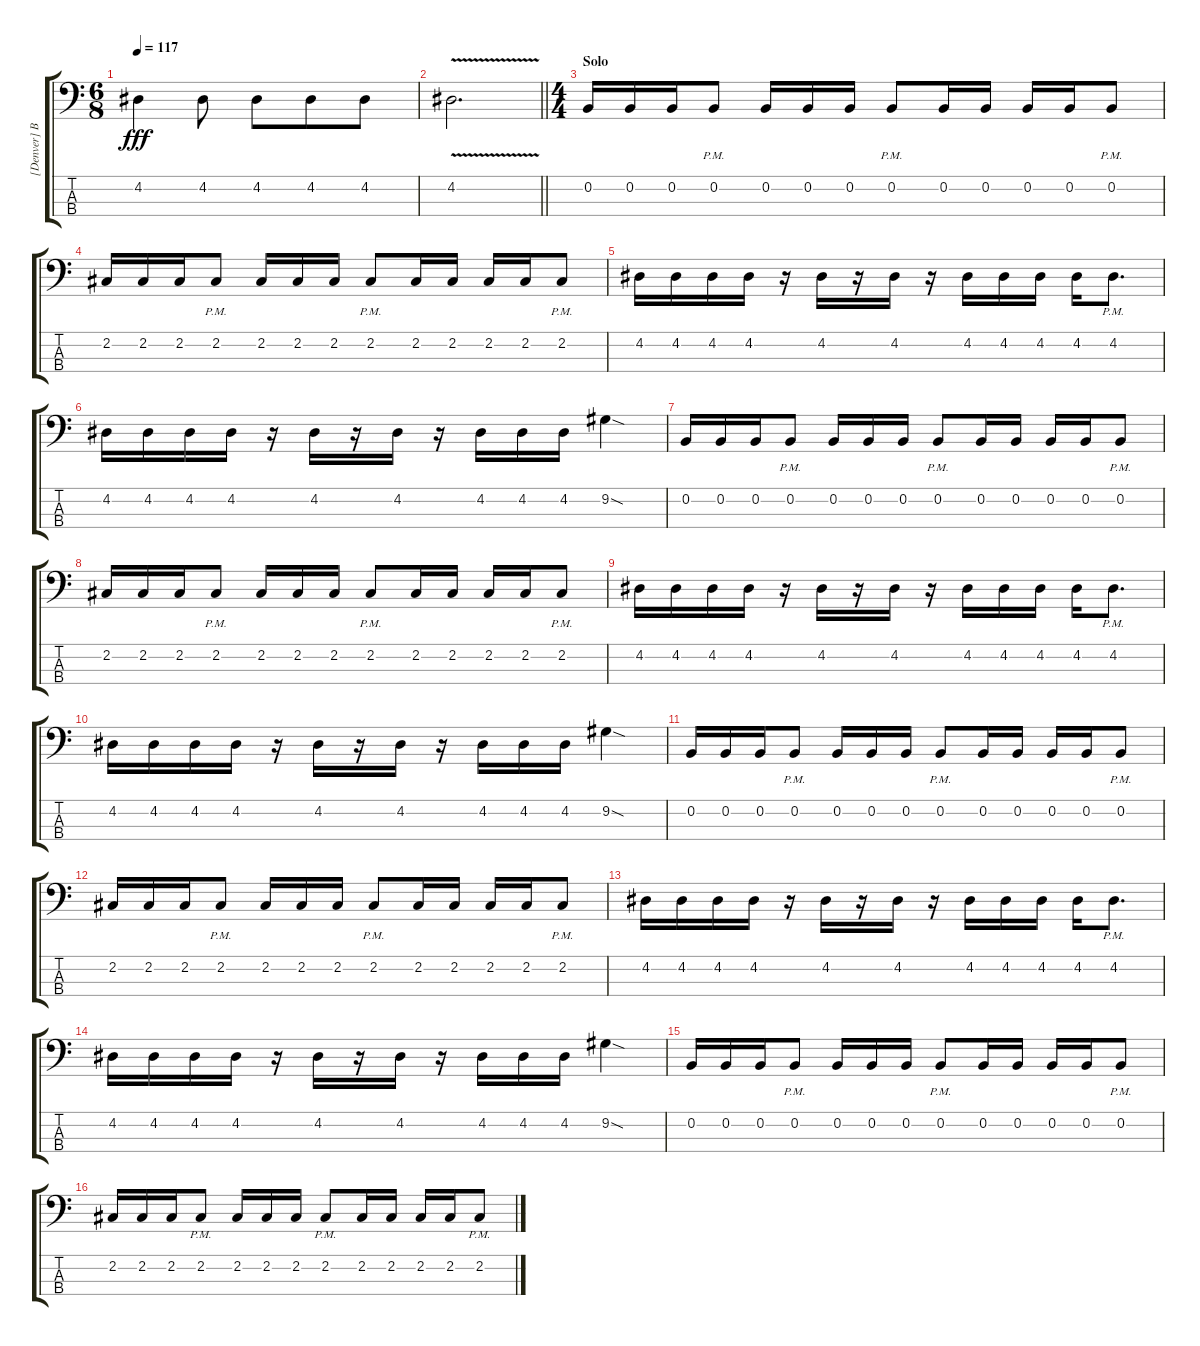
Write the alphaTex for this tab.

\track ("[Denver] Bass Guitar " "[Denver] B") {instrument electricbassfinger}
\staff {score tabs}
\tuning (E2 B1 Gb1 B0) {hide}
\ts (6 8)
\tempo 117
\clef f4
\ks c
4.2.4{dy fff} 4.2.8 4.2.8 4.2.8 4.2.8 |
\barLineRight lightlight
4.2{v}.2{d} |
\ts (4 4)
\section ("" "Solo")
0.2.16 0.2.16 0.2.16 0.2{pm}.8 0.2.16 0.2.16 0.2.16 0.2{pm}.8 0.2.16 0.2.16 0.2.16 0.2.16 0.2{pm}.8 |
2.2.16 2.2.16 2.2.16 2.2{pm}.8 2.2.16 2.2.16 2.2.16 2.2{pm}.8 2.2.16 2.2.16 2.2.16 2.2.16 2.2{pm}.8 |
4.2.16 4.2.16 4.2.16 4.2.16 r.16 4.2.16 r.16 4.2.16 r.16 4.2.16 4.2.16 4.2.16 4.2.16 4.2{pm}.8{d} |
4.2.16 4.2.16 4.2.16 4.2.16 r.16 4.2.16 r.16 4.2.16 r.16 4.2.16 4.2.16 4.2.16 9.2{sod}.4 |
0.2.16 0.2.16 0.2.16 0.2{pm}.8 0.2.16 0.2.16 0.2.16 0.2{pm}.8 0.2.16 0.2.16 0.2.16 0.2.16 0.2{pm}.8 |
2.2.16 2.2.16 2.2.16 2.2{pm}.8 2.2.16 2.2.16 2.2.16 2.2{pm}.8 2.2.16 2.2.16 2.2.16 2.2.16 2.2{pm}.8 |
4.2.16 4.2.16 4.2.16 4.2.16 r.16 4.2.16 r.16 4.2.16 r.16 4.2.16 4.2.16 4.2.16 4.2.16 4.2{pm}.8{d} |
4.2.16 4.2.16 4.2.16 4.2.16 r.16 4.2.16 r.16 4.2.16 r.16 4.2.16 4.2.16 4.2.16 9.2{sod}.4 |
0.2.16 0.2.16 0.2.16 0.2{pm}.8 0.2.16 0.2.16 0.2.16 0.2{pm}.8 0.2.16 0.2.16 0.2.16 0.2.16 0.2{pm}.8 |
2.2.16 2.2.16 2.2.16 2.2{pm}.8 2.2.16 2.2.16 2.2.16 2.2{pm}.8 2.2.16 2.2.16 2.2.16 2.2.16 2.2{pm}.8 |
4.2.16 4.2.16 4.2.16 4.2.16 r.16 4.2.16 r.16 4.2.16 r.16 4.2.16 4.2.16 4.2.16 4.2.16 4.2{pm}.8{d} |
4.2.16 4.2.16 4.2.16 4.2.16 r.16 4.2.16 r.16 4.2.16 r.16 4.2.16 4.2.16 4.2.16 9.2{sod}.4 |
0.2.16 0.2.16 0.2.16 0.2{pm}.8 0.2.16 0.2.16 0.2.16 0.2{pm}.8 0.2.16 0.2.16 0.2.16 0.2.16 0.2{pm}.8 |
2.2.16 2.2.16 2.2.16 2.2{pm}.8 2.2.16 2.2.16 2.2.16 2.2{pm}.8 2.2.16 2.2.16 2.2.16 2.2.16 2.2{pm}.8
